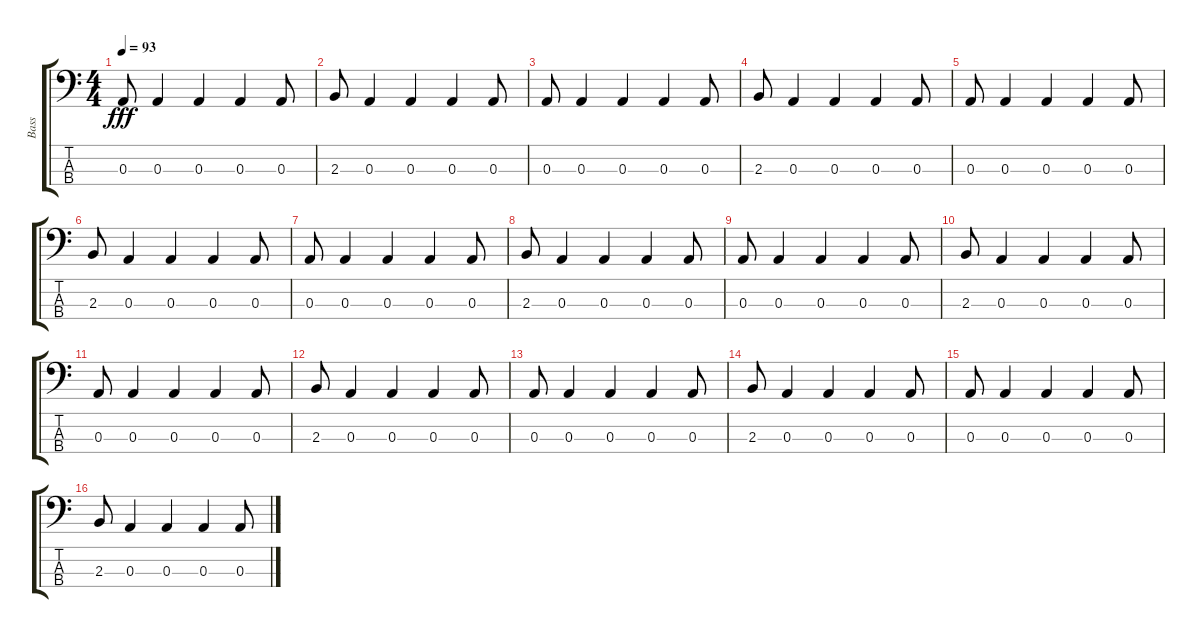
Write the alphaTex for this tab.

\track ("Bass" "Bass") {instrument electricbasspick}
\staff {score tabs}
\tuning (G2 D2 A1 E1) {hide}
\ts (4 4)
\tempo 93
\clef f4
\ks c
0.3.8{dy fff} 0.3.4 0.3.4 0.3.4 0.3.8 |
2.3.8 0.3.4 0.3.4 0.3.4 0.3.8 |
0.3.8 0.3.4 0.3.4 0.3.4 0.3.8 |
2.3.8 0.3.4 0.3.4 0.3.4 0.3.8 |
0.3.8 0.3.4 0.3.4 0.3.4 0.3.8 |
2.3.8 0.3.4 0.3.4 0.3.4 0.3.8 |
0.3.8 0.3.4 0.3.4 0.3.4 0.3.8 |
2.3.8 0.3.4 0.3.4 0.3.4 0.3.8 |
0.3.8 0.3.4 0.3.4 0.3.4 0.3.8 |
2.3.8 0.3.4 0.3.4 0.3.4 0.3.8 |
0.3.8 0.3.4 0.3.4 0.3.4 0.3.8 |
2.3.8 0.3.4 0.3.4 0.3.4 0.3.8 |
0.3.8 0.3.4 0.3.4 0.3.4 0.3.8 |
2.3.8 0.3.4 0.3.4 0.3.4 0.3.8 |
0.3.8 0.3.4 0.3.4 0.3.4 0.3.8 |
2.3.8 0.3.4 0.3.4 0.3.4 0.3.8
